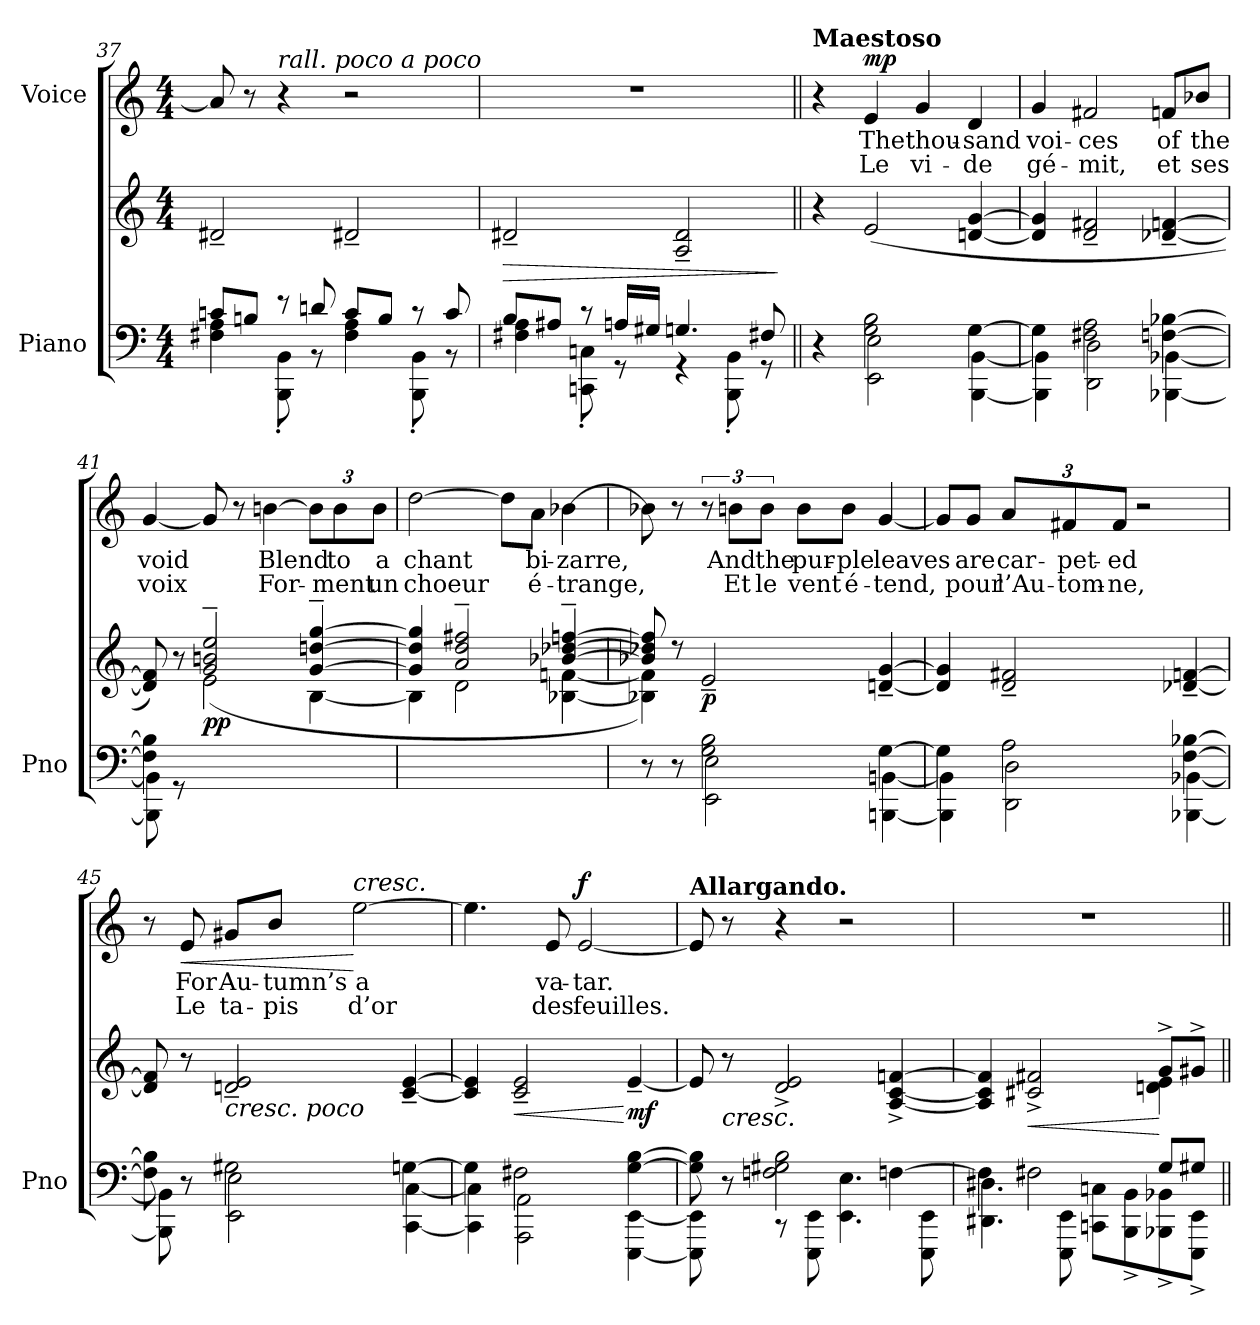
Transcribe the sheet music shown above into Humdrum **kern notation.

**kern	**kern	**dynam	**kern	**text	**text	**dynam
*part2	*part2	*part2	*part1	*part1	*part1	*part1
*staff3	*staff2	*staff2/3	*staff1	*staff1	*staff1	*staff1
*I"Piano	*	*	*I"Voice	*	*	*
*I'Pno	*	*	*	*	*	*
*clefF4	*clefG2	*	*clefG2	*	*	*
*k[]	*k[]	*	*k[]	*	*	*
*M4/4	*M4/4	*	*M4/4	*	*	*
=37	=37	=37	=37	=37	=37	=37
*^	*	*	*	*	*	*
8cn/L	4F#X\ 4A\	2d#X~>/	.	8a/]	.	.	.
8Bn/J	.	.	.	8r	.	.	.
!	!	!	!	!LO:TX:i:t=rall. poco a poco	!	!	!
8r	8BBB\' 8BB\'	.	.	4r	.	.	.
8dn/	8r	.	.	.	.	.	.
8c/L	4F#\ 4A\	2d#X~>/	.	2r	.	.	.
8B/J	.	.	.	.	.	.	.
8r	8BBB\' 8BB\'	.	.	.	.	.	.
8c/	8r	.	.	.	.	.	.
=38	=38	=38	=38	=38	=38	=38	=38
!	!	!	!LO:HP:b	!	!	!	!
8B/L	4F#X\ 4A\	2d#X~>/	>	1r	.	.	.
8A#X/J	.	.	.	.	.	.	.
8r	8CCn\' 8Cn\'	.	.	.	.	.	.
16An/LL	8r	.	.	.	.	.	.
16G#X/JJ	.	.	.	.	.	.	.
4.Gn/	4r	2A/~> 2d#/~>	.	.	.	.	.
.	8BBB\' 8BB\'	.	.	.	.	.	.
8F#X/	8r	.	.	.	.	.	.
*v	*v	*	*	*	*	*	*
.	.	]	.	.	.	.
=39||	=39||	=39||	=39||	=39||	=39||	=39||
*^	*	*	*	*	*	*
!	!	!	!	!LO:TX:a:B:t=Maestoso	!	!	!
4ryy	4r	4r	.	4r	.	.	.
!	!	!	!LO:DY:b	!	!	!	!
!	!	!	!LO:DY:n=1:b	!	!	!	!LO:DY:a
2G\ 2B\	2EE\ 2E\	(2e/	p other-dynamics	4e/	The	Le	mp
.	.	.	.	4g/	thou-	vi-	.
[4G\	[4BBB\ [<4BB\	[4dn/ [4g/	.	4d/	-sand	-de	.
=40	=40	=40	=40	=40	=40	=40	=40
4G\]	4BBB\] 4BB\]	4d/] 4g/]	.	4g/	voi-	gé-	.
2F#X\ 2A\	2DD\ 2D\	2d/~ 2f#X/~	.	2f#X/	-ces	-mit,	.
[4Fn\ [4B-X\	[4BBB-X\ [<4BB-X\	[4d-X/~ [4fn/~	.	8fn/L	of	et	.
.	.	.	.	8b-X/J	the	ses	.
=41	=41	=41	=41	=41	=41	=41	=41
*	*	*^	*	*	*	*	*
4F\] 4B-\]	8BBB-\] 8BB-\]	8d-] 8f])	4ryy	.	[4g/	void	voix	.
.	8r	8r	.	.	.	.	.	.
!	!	!	!	!LO:DY:b	!	!	!	!
2.ryy	4ryy	2g/~ 2bn/~ 2ee/~	(2e\	pp	8g/]	.	.	.
.	.	.	.	.	8r	.	.	.
.	2ryy	.	.	.	[4bn\	Blend	For-	.
.	.	[4g/~ [4ddn/~ [4gg/~	[4B\	.	12b\L]	.	.	.
.	.	.	.	.	12b\	to	-ment	.
.	.	.	.	.	12b\J	a	un	.
*v	*v	*	*	*	*	*	*	*
=42	=42	=42	=42	=42	=42	=42	=42
1ryy	4g/] 4dd/] 4gg/]	4B\]	.	[2dd\	chant	choeur	.
.	2a/~ 2dd/~ 2ff#X/~	2d\	.	.	.	.	.
.	.	.	.	8dd\L]	.	.	.
.	.	.	.	8a\J	bi-	é-	.
.	[4b-X/~ [4dd-X/~ [4ffn/~	[4B-X\ [4fn\	.	[4b-X\	-zarre,	-trange,	.
=43	=43	=43	=43	=43	=43	=43	=43
*^	*	*	*	*	*	*	*
4ryy	8r	8b-X/] 8dd-X/] 8ff/]	4B-X\] 4f\])	.	8b-X\]	.	.	.
.	8r	8r	.	.	8r	.	.	.
!	!	!	!	!LO:DY:b	!	!	!	!
2G\ 2B\	2EE\ 2E\	2e~/	2.ryy	p	12r	.	.	.
.	.	.	.	.	12bn\L	And	Et	.
.	.	.	.	.	12b\J	the	le	.
.	.	.	.	.	8b\L	pur-	vent	.
.	.	.	.	.	8b\J	-ple	é-	.
[4G\	[4BBBn\ [<4BBn\	[4dn/~ [4g/~	.	.	[4g/	leaves	-tend,	.
*	*	*v	*v	*	*	*	*	*
=44	=44	=44	=44	=44	=44	=44	=44
4G\]	4BBB\] 4BB\]	4d/] 4g/]	.	8g/L]	.	.	.
.	.	.	.	8g/J	are	pour	.
2A\	2DD\ 2D\	2d/~ 2f#X/~	.	12a/L	car-	l’Au-	.
.	.	.	.	12f#X/	-pet-	-tom-	.
.	.	.	.	12f#/J	-ed	-ne,	.
.	.	.	.	2r	.	.	.
[4F\ [4B-X\	[4BBB-X\ [<4BB-X\	[4d-X/~ [4fn/~	.	.	.	.	.
=45	=45	=45	=45	=45	=45	=45	=45
8F\] 8B-\]	8BBB-\] 8BB-\]	8d-] 8f]	.	8r	.	.	.
!	!	!	!	!	!	!	!LO:HP:b
8ryy	8r	8r	.	8e/	For	Le	<
!	!	!LO:TX:b:i:t=cresc.   poco	!	!	!	!	!
2G#X\	2EE\ 2E\	2dn/~ 2e/~	.	8g#X/L	Au-	ta-	.
.	.	.	.	8b/J	-tumn’s	-pis	.
!	!	!	!	!LO:TX:a:i:t=cresc.	!	!	!
.	.	.	.	[2ee\	a-	d’or	[
[4Gn\	[4CC\ [<4C\	[4c/~ [4e/~	.	.	.	.	.
=46	=46	=46	=46	=46	=46	=46	=46
4G\]	4CC\] 4C\]	4c/] 4e/]	.	4.ee\]	---	.	.
!	!	!	!LO:HP:b	!	!	!	!
2F#X\	2AAA\ 2AA\	2c/~ 2e/~	<	.	.	.	.
.	.	.	.	8e/	-va-	des	.
!	!	!	!	!	!	!	!LO:DY:a
.	.	.	.	[2e/	-tar.	feuilles.	f
!	!	!	!LO:DY:n=1:b	!	!	!	!
[4G\ [4B\	[4EEE\ [<4EE\	[4e~/	[ mf	.	.	.	.
=47	=47	=47	=47	=47	=47	=47	=47
!	!	!	!	!LO:TX:a:B:t=Allargando.	!	!	!
8G\] 8B\]	8EEE\] 8EE\]	8e]	.	8e/]	.	.	.
!	!	!LO:TX:b:i:t=cresc.	!	!	!	!	!
8ryy	8r	8r	.	8r	.	.	.
2Fn\ 2G#X\ 2B\	8r	2d/^ 2e/^	.	4r	.	.	.
.	8EEE\ 8EE\	.	.	.	.	.	.
.	4.EE\ 4.E\	.	.	2r	.	.	.
[4Fn\	.	[4A/^ [4c/^ [4fn/^	.	.	.	.	.
.	8EEE\ 8EE\	.	.	.	.	.	.
=48	=48	=48	=48	=48	=48	=48	=48
*	*	*^	*	*	*	*	*
4F\]	4.DD#X\ 4.D#X\	4A] 4c] 4f]	2.ryy	.	1r	.	.	.
!	!	!	!	!LO:HP:b	!	!	!	!
2F#X\	.	2c#X/^ 2f#X/^	.	<	.	.	.	.
.	8EEE\ 8EE\	.	.	.	.	.	.	.
.	8CCn\ 8Cn\L	.	.	.	.	.	.	.
.	8BBB\^< 8BB\^<	.	.	.	.	.	.	.
8G/L	8BBB-X\^< 8BB-X\^<	8g^/L	4dn\ 4e\	[	.	.	.	.
8G#X/J	8EEE\^< 8EE\^<J	8g#X^/J	.	.	.	.	.	.
*v	*v	*	*	*	*	*	*	*
*	*v	*v	*	*	*	*	*
=||	=||	=||	=||	=||	=||	=||
*-	*-	*-	*-	*-	*-	*-
